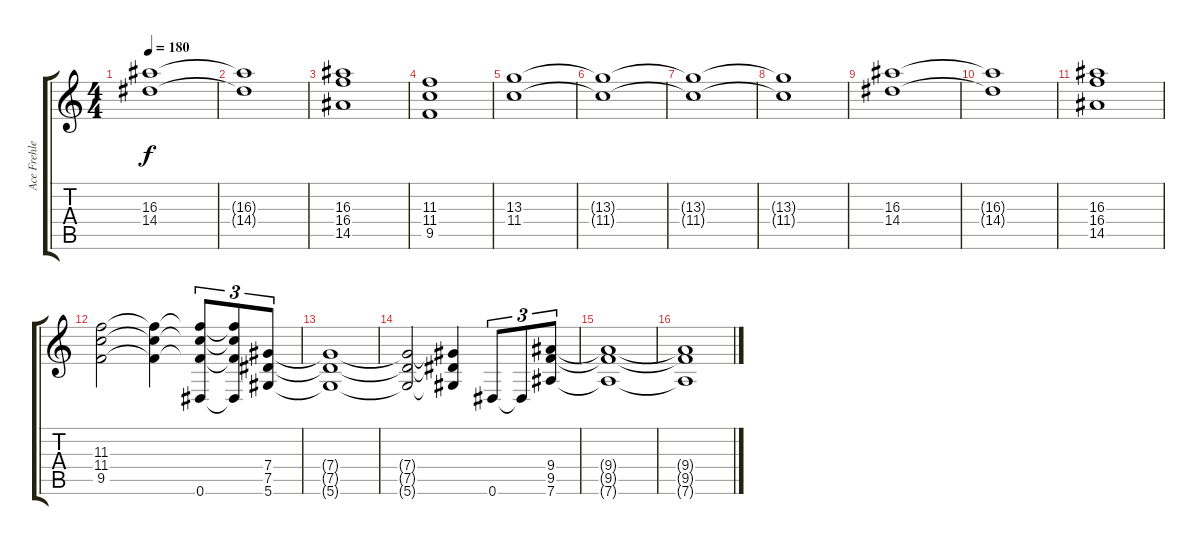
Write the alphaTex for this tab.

\track ("Ace Frehley" "Ace Frehle") {instrument distortionguitar}
\staff {score tabs}
\tuning (Eb4 Bb3 Gb3 Db3 Ab2 Eb2) {hide}
\ts (4 4)
\tempo 180
\clef g2
\ks c
(16.3 14.4).1{dy f} |
(16.3{t} 14.4{t}).1 |
(16.3 16.4 14.5).1 |
(11.3 11.4 9.5).1 |
(13.3 11.4).1 |
(13.3{t} 11.4{t}).1 |
(13.3{t} 11.4{t}).1 |
(13.3{t} 11.4{t}).1 |
(16.3 14.4).1 |
(16.3{t} 14.4{t}).1 |
(16.3 16.4 14.5).1 |
(11.3 11.4 9.5).2 (11.3{t} 11.4{t} 9.5{t}).4 (11.3{t} 11.4{t} 9.5{t} 0.6).8{tu (3 2)} (11.3{t} 11.4{t} 9.5{t} 0.6{t}).8{tu (3 2)} (7.4 7.5 5.6).8{tu (3 2)} |
(7.4{t} 7.5{t} 5.6{t}).1 |
(7.4{t} 7.5{t} 5.6{t}).2 (7.4{t} 7.5{t} 5.6{t}).4 0.6.8{tu (3 2)} 0.6{t}.8{tu (3 2)} (9.4 9.5 7.6).8{tu (3 2)} |
(9.4{t} 9.5{t} 7.6{t}).1 |
(9.4{t} 9.5{t} 7.6{t}).1
